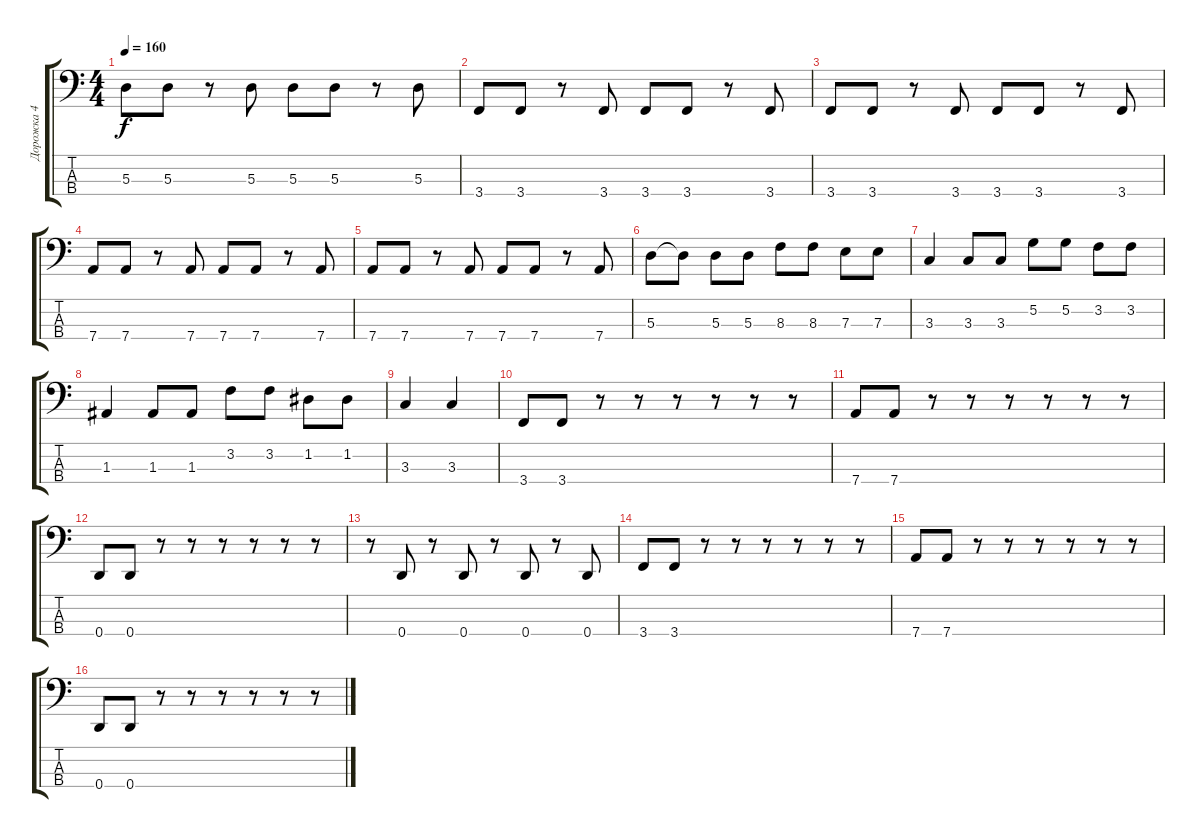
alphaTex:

\track ("Дорожка 4" "Дорожка 4") {instrument electricbassfinger}
\staff {score tabs}
\tuning (G2 D2 A1 D1) {hide}
\ts (4 4)
\tempo 160
\clef f4
\ks c
5.3.8{dy f} 5.3.8 r.8 5.3.8 5.3.8 5.3.8 r.8 5.3.8 |
3.4.8 3.4.8 r.8 3.4.8 3.4.8 3.4.8 r.8 3.4.8 |
3.4.8 3.4.8 r.8 3.4.8 3.4.8 3.4.8 r.8 3.4.8 |
7.4.8 7.4.8 r.8 7.4.8 7.4.8 7.4.8 r.8 7.4.8 |
7.4.8 7.4.8 r.8 7.4.8 7.4.8 7.4.8 r.8 7.4.8 |
5.3.8 5.3{t}.8 5.3.8 5.3.8 8.3.8 8.3.8 7.3.8 7.3.8 |
3.3.4 3.3.8 3.3.8 5.2.8 5.2.8 3.2.8 3.2.8 |
1.3.4 1.3.8 1.3.8 3.2.8 3.2.8 1.2.8 1.2.8 |
3.3.4 3.3.4 |
3.4.8 3.4.8 r.8 r.8 r.8 r.8 r.8 r.8 |
7.4.8 7.4.8 r.8 r.8 r.8 r.8 r.8 r.8 |
0.4.8 0.4.8 r.8 r.8 r.8 r.8 r.8 r.8 |
r.8 0.4.8 r.8 0.4.8 r.8 0.4.8 r.8 0.4.8 |
3.4.8 3.4.8 r.8 r.8 r.8 r.8 r.8 r.8 |
7.4.8 7.4.8 r.8 r.8 r.8 r.8 r.8 r.8 |
0.4.8 0.4.8 r.8 r.8 r.8 r.8 r.8 r.8
